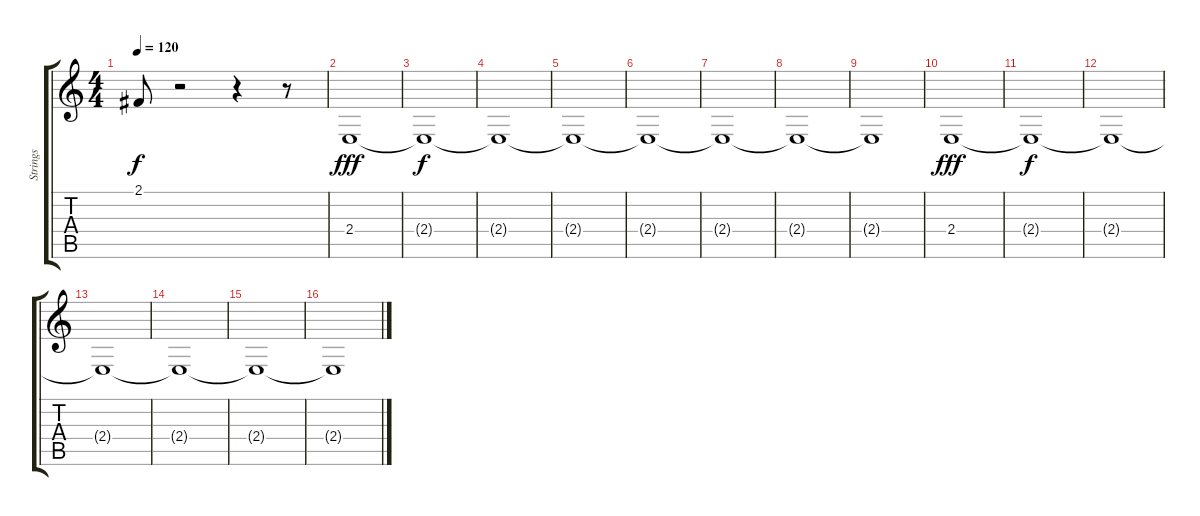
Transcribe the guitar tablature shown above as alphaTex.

\track ("Strings" "Strings") {instrument tremolostrings}
\staff {score tabs}
\tuning (E4 B3 G3 D3 A2 E2) {hide}
\ts (4 4)
\tempo 120
\clef g2
\ks c
2.1.8{dy f} r.2 r.4 r.8 |
2.4.1{dy fff volume 14 instrument tremolostrings} |
2.4{t}.1{dy f} |
2.4{t}.1 |
2.4{t}.1 |
2.4{t}.1 |
2.4{t}.1 |
2.4{t}.1 |
2.4{t}.1 |
2.4.1{dy fff} |
2.4{t}.1{dy f} |
2.4{t}.1 |
2.4{t}.1 |
2.4{t}.1 |
2.4{t}.1 |
2.4{t}.1
